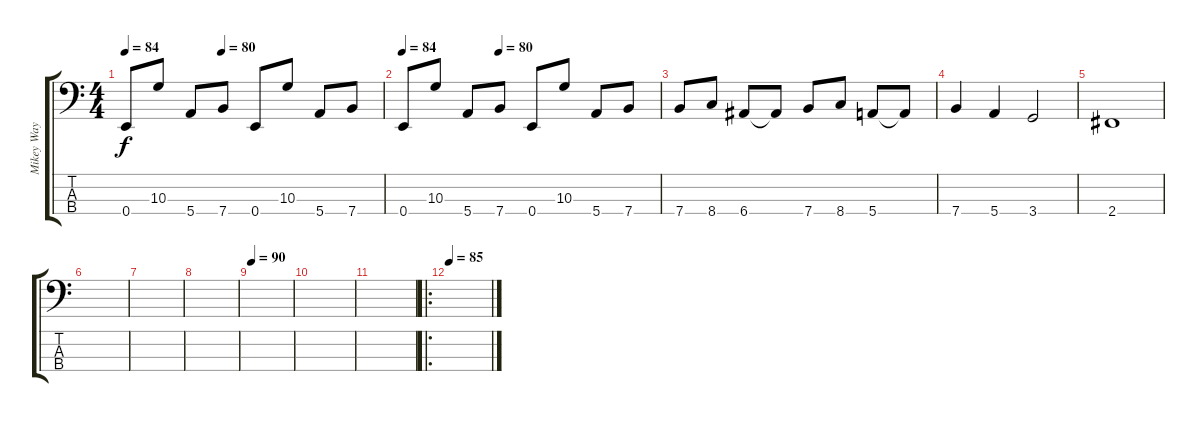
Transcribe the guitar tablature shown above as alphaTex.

\track ("Mikey Way (Bass Guitar)" "Mikey Way ") {instrument electricbassfinger}
\staff {score tabs}
\tuning (G2 D2 A1 E1) {hide}
\ts (4 4)
\tempo 90
\tempo 84
\tempo (80 0.375)
\clef f4
\ks c
0.4.8{dy f} 10.3.8 5.4.8 7.4.8 0.4.8 10.3.8 5.4.8 7.4.8 |
\tempo 90
\tempo 84
\tempo (80 0.375)
0.4.8 10.3.8 5.4.8 7.4.8 0.4.8 10.3.8 5.4.8 7.4.8 |
7.4.8 8.4.8 6.4.8 6.4{t}.8 7.4.8 8.4.8 5.4.8 5.4{t}.8 |
7.4.4 5.4.4 3.4.2 |
2.4.1 |
|
|
|
\tempo 110
\tempo 90
|
|
|
\ro
\tempo 85
